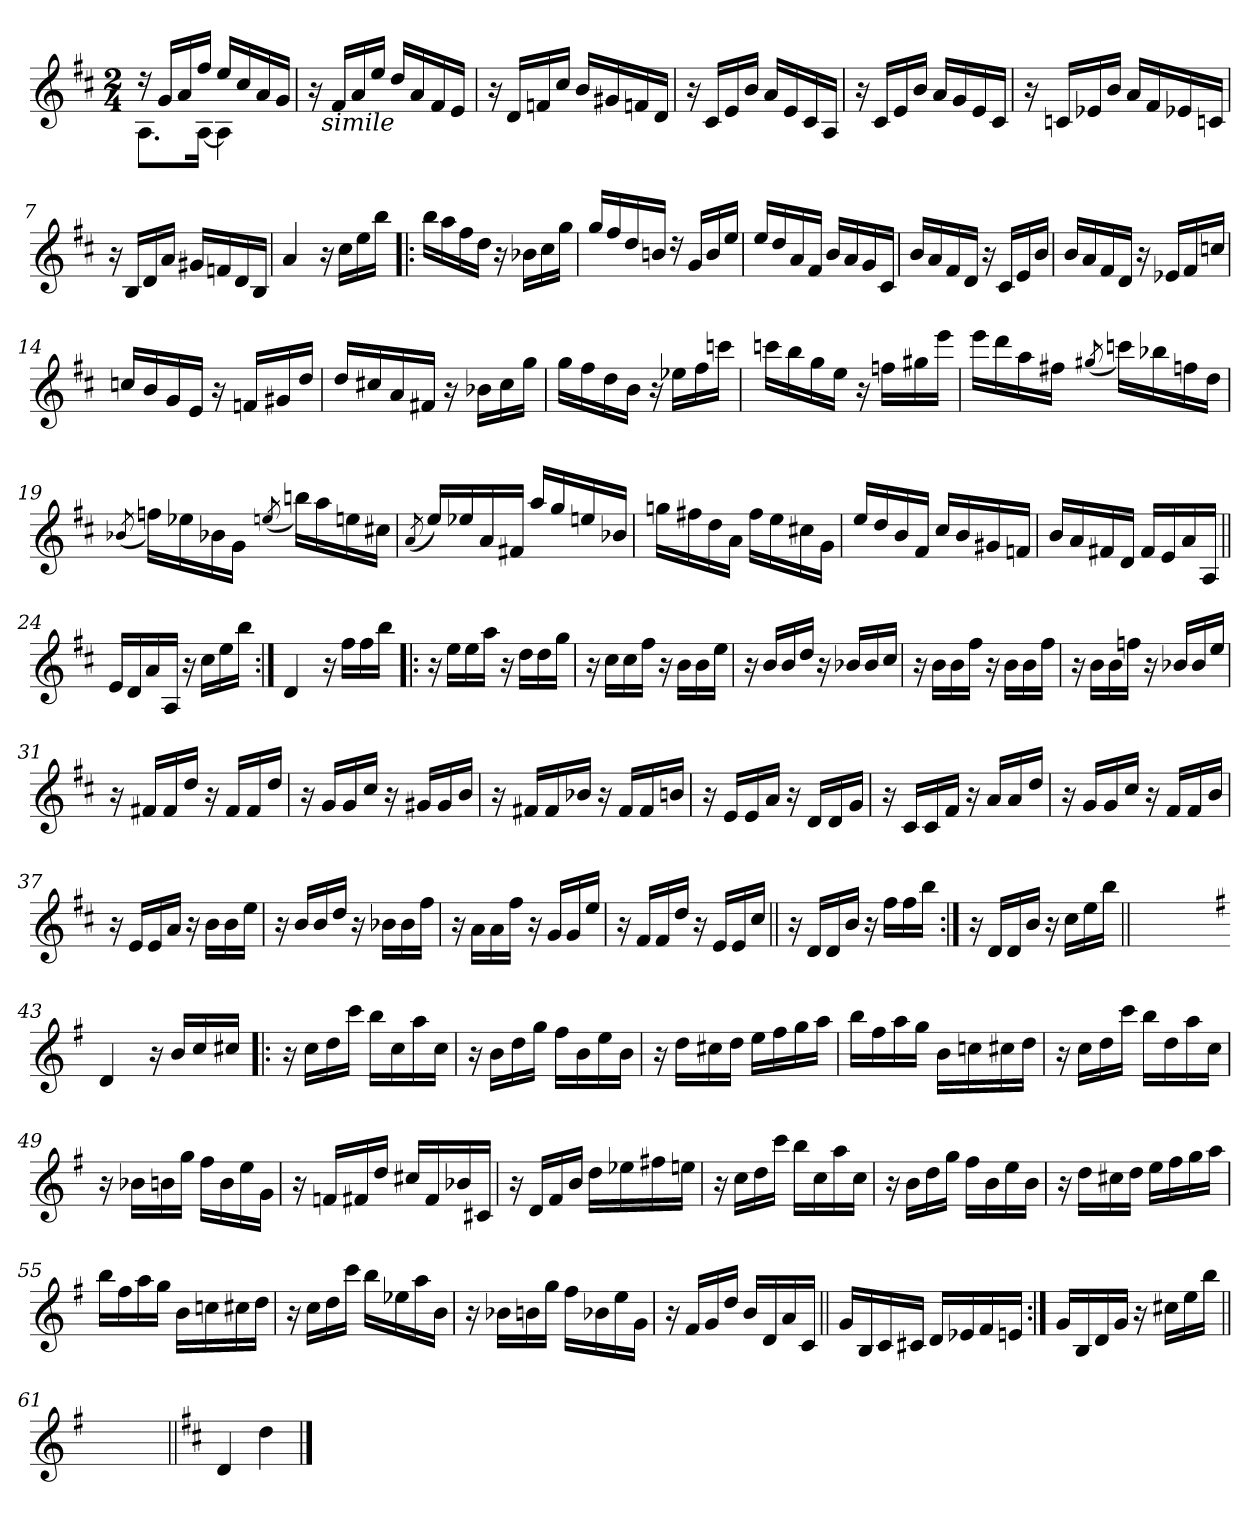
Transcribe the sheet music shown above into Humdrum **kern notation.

**kern
*part1
*staff1
*clefG2
*k[f#c#]
*D:
*M2/4
=1
*^
16rdd	8.A\L
16g/LL	.
16a/	.
16ff#/JJ	[<16A\Jk
16ee/LL	4A\]
16cc#/	.
16a/	.
16g/JJ	.
=2	=2
16r	48..ryy
!	!LO:TX:b:i:t=simile
.	3ryy
16f#/LL	.
16a/	.
16ee/JJ	.
16dd/LL	.
16a/	.
.	12ryy
16f#/	.
16e/JJ	.
.	24ryy
.	192ryy
*v	*v
=3
16r
16d/LL
16fn/
16cc#/JJ
16b/LL
16g#X/
16fn/
16d/JJ
=4
16r
16c#/LL
16e/
16b/JJ
16a/LL
16e/
16c#/
16A/JJ
!!LO:LB:g=z
=5
16r
16c#/LL
16e/
16b/JJ
16a/LL
16g/
16e/
16c#/JJ
=6
16r
16cn/LL
16e-X/
16b/JJ
16a/LL
16f#/
16e-X/
16cn/JJ
=7
16r
16B/LL
16d/
16a/JJ
16g#X/LL
16fn/
16d/
16B/JJ
=8
4a/
16r
16cc#\LL
16ee\
16bb\JJ
!!LO:LB:g=z
=9!|:
16bb\LL
16aa\
16ff#\
16dd\JJ
16r
16b-X\LL
16cc#\
16gg\JJ
=10
*^
16gg/LL	8ryy
16ff#/	.
16dd/	8ryy
16bn/JJ	.
16rdd	8rcyy
16g/LL	.
16b/	8rcyy
16ee/JJ	.
*v	*v
=11
16ee/LL
16dd/
16a/
16f#/JJ
16b/LL
16a/
16g/
16c#/JJ
=12
16b/LL
16a/
16f#/
16d/JJ
16r
16c#/LL
16e/
16b/JJ
!!LO:LB:g=z
=13
16b/LL
16a/
16f#/
16d/JJ
16r
16e-/LL
16f#/
16ccn/JJ
=14
16ccn/LL
16b/
16g/
16e/JJ
16r
16fn/LL
16g#X/
16dd/JJ
=15
16dd/LL
16cc#X/
16a/
16f#X/JJ
16r
16b-X\LL
16cc#\
16gg\JJ
=16
16gg\LL
16ff#\
16dd\
16b\JJ
16r
16ee-X\LL
16ff#\
16cccn\JJ
!!LO:LB:g=z
=17
16cccn\LL
16bb\
16gg\
16ee\JJ
16r
16ffn\LL
16gg#X\
16eee\JJ
=18
16eee\LL
16ddd\
16aa\
16ff#X\JJ
(<8qgg#X/
16cccn\LL)
16bb-X\
16ffn\
16dd\JJ
=19
(<8qb-X/
16ffn\LL)
16ee-X\
16b-X\
16g\JJ
(<8qeen/
16bbn\LL)
16aa\
16ee\
16cc#X\JJ
=20
(>8qa/
*^
16ee/LL)	4ryy
16ee-X/	.
16a/	.
16f#X/JJ	.
16aa/LL	8rcyy
16gg/	.
16een/	8rcyy
16b-X/JJ	.
*v	*v
!!LO:LB:g=z
=21
16ggn\LL
16ff#X\
16dd\
16a\JJ
16ff#\LL
16ee\
16cc#X\
16g\JJ
=22
16ee/LL
16dd/
16b/
16f#/JJ
16cc#/LL
16b/
16g#X/
16fn/JJ
=23
16b/LL
16a/
16f#X/
16d/JJ
16f#/LL
16e/
16a/
16A/JJ
=24||
16e/LL
16d/
16a/
16A/JJ
16r
16cc#\LL
16ee\
16bb\JJ
!!LO:LB:g=z
=25:|!
4d/
16r
16ff#\LL
16ff#\
16bb\JJ
=26!|:
16r
16ee\LL
16ee\
16aa\JJ
16r
16dd\LL
16dd\
16gg\JJ
=27
16r
16cc#\LL
16cc#\
16ff#\JJ
16r
16b\LL
16b\
16ee\JJ
=28
16r
16b/LL
16b/
16dd/JJ
16r
16b-X/LL
16b-/
16cc#/JJ
=29
16r
16b\LL
16b\
16ff#\JJ
16r
16b\LL
16b\
16ff#\JJ
!!LO:LB:g=z
=30
16r
16b\LL
16b\
16ffn\JJ
16r
16b-X/LL
16b-/
16ee/JJ
=31
16r
16f#X/LL
16f#/
16dd/JJ
16r
16f#/LL
16f#/
16dd/JJ
=32
16r
16g/LL
16g/
16cc#/JJ
16r
16g#X/LL
16g#/
16b/JJ
=33
16r
16f#X/LL
16f#/
16b-X/JJ
16r
16f#/LL
16f#/
16bn/JJ
=34
16r
16e/LL
16e/
16a/JJ
16r
16d/LL
16d/
16g/JJ
!!LO:LB:g=z
=35
16r
16c#/LL
16c#/
16f#/JJ
16r
16a/LL
16a/
16dd/JJ
=36
16r
16g/LL
16g/
16cc#/JJ
16r
16f#/LL
16f#/
16b/JJ
=37
16r
16e/LL
16e/
16a/JJ
16r
16b\LL
16b\
16ee\JJ
=38
16r
16b/LL
16b/
16dd/JJ
16r
16b-X\LL
16b-\
16ff#\JJ
!!LO:LB:g=z
=39
16r
16a\LL
16a\
16ff#\JJ
16r
16g/LL
16g/
16ee/JJ
=40
16r
16f#/LL
16f#/
16dd/JJ
16r
16e/LL
16e/
16cc#/JJ
=41||
16r
16d/LL
16d/
16b/JJ
16r
16ff#\LL
16ff#\
16bb\JJ
=42:|!
16r
16d/LL
16d/
16b/JJ
16r
16cc#\LL
16ee\
16bb\JJ
=42X421||
2ryy
!!LO:PB:g=z
=43-
*k[f#]
*G:
4d/
16r
16b/LL
16cc/
16cc#X/JJ
=44!|:
16r
16cc\LL
16dd\
16ccc\JJ
16bb\LL
16cc\
16aa\
16cc\JJ
=45
16r
16b\LL
16dd\
16gg\JJ
16ff#\LL
16b\
16ee\
16b\JJ
=46
16r
16dd\LL
16cc#X\
16dd\JJ
16ee\LL
16ff#\
16gg\
16aa\JJ
!!LO:LB:g=z
=47
16bb\LL
16ff#\
16aa\
16gg\JJ
16b\LL
16ccn\
16cc#X\
16dd\JJ
=48
16r
16cc\LL
16dd\
16ccc\JJ
16bb\LL
16dd\
16aa\
16cc\JJ
=49
16r
16b-X\LL
16bn\
16gg\JJ
16ff#\LL
16b\
16ee\
16g\JJ
=50
16r
16fn/LL
16f#X/
16dd/JJ
16cc#X/LL
16f#/
16b-X/
16c#X/JJ
!!LO:LB:g=z
=51
16r
16d/LL
16f#/
16b/JJ
16dd\LL
16ee-X\
16ff#X\
16een\JJ
=52
16r
16cc\LL
16dd\
16ccc\JJ
16bb\LL
16cc\
16aa\
16cc\JJ
=53
16r
16b\LL
16dd\
16gg\JJ
16ff#\LL
16b\
16ee\
16b\JJ
=54
16r
16dd\LL
16cc#X\
16dd\JJ
16ee\LL
16ff#\
16gg\
16aa\JJ
!!LO:LB:g=z
=55
16bb\LL
16ff#\
16aa\
16gg\JJ
16b\LL
16ccn\
16cc#X\
16dd\JJ
=56
16r
16cc\LL
16dd\
16ccc\JJ
16bb\LL
16ee-X\
16aa\
16b\JJ
=57
16r
16b-X\LL
16bn\
16gg\JJ
16ff#\LL
16b-X\
16ee\
16g\JJ
=58
16r
16f#/LL
16g/
16dd/JJ
16b/LL
16d/
16a/
16c/JJ
!!LO:LB:g=z
=59||
16g/LL
16B/
16c/
16c#X/JJ
16d/LL
16e-X/
16f#/
16en/JJ
=60:|!
16g/LL
16B/
16d/
16g/JJ
16r
16cc#X\LL
16ee\
16bb\JJ
=61||
2ryy
=62||
*k[f#c#]
*D:
4d/
4dd\
==
*-
